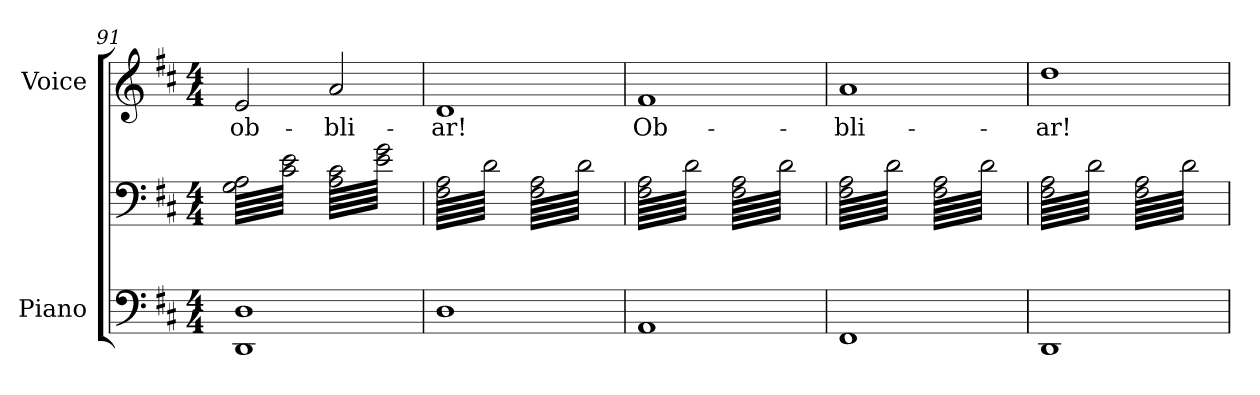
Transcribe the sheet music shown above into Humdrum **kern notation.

**kern	**kern	**kern	**text
*part2	*part2	*part1	*part1
*staff3	*staff2	*staff1	*staff1
*I"Piano	*	*I"Voice	*
*I'Pno	*	*	*
*clefF4	*clefF4	*clefG2	*
*k[f#c#]	*k[f#c#]	*k[f#c#]	*
*M4/4	*M4/4	*M4/4	*
=91	=91	=91	=91
!	!	!	!LO:LY:b
*	*tremolo	*	*
1DD 1D	64G\ 64A\LLLL	2e/	ob-
.	64c#\ 64e\	.	.
.	64G\ 64A\	.	.
.	64c#\ 64e\	.	.
.	64G\ 64A\	.	.
.	64c#\ 64e\	.	.
.	64G\ 64A\	.	.
.	64c#\ 64e\	.	.
.	64G\ 64A\	.	.
.	64c#\ 64e\	.	.
.	64G\ 64A\	.	.
.	64c#\ 64e\	.	.
.	64G\ 64A\	.	.
.	64c#\ 64e\	.	.
.	64G\ 64A\	.	.
.	64c#\ 64e\	.	.
.	64G\ 64A\	.	.
.	64c#\ 64e\	.	.
.	64G\ 64A\	.	.
.	64c#\ 64e\	.	.
.	64G\ 64A\	.	.
.	64c#\ 64e\	.	.
.	64G\ 64A\	.	.
.	64c#\ 64e\	.	.
.	64G\ 64A\	.	.
.	64c#\ 64e\	.	.
.	64G\ 64A\	.	.
.	64c#\ 64e\	.	.
.	64G\ 64A\	.	.
.	64c#\ 64e\	.	.
.	64G\ 64A\	.	.
.	64c#\ 64e\JJJJ	.	.
!	!	!	!LO:LY:b
.	64A\ 64c#\LLLL	2a/	-bli-
.	64e\ 64g\	.	.
.	64A\ 64c#\	.	.
.	64e\ 64g\	.	.
.	64A\ 64c#\	.	.
.	64e\ 64g\	.	.
.	64A\ 64c#\	.	.
.	64e\ 64g\	.	.
.	64A\ 64c#\	.	.
.	64e\ 64g\	.	.
.	64A\ 64c#\	.	.
.	64e\ 64g\	.	.
.	64A\ 64c#\	.	.
.	64e\ 64g\	.	.
.	64A\ 64c#\	.	.
.	64e\ 64g\	.	.
.	64A\ 64c#\	.	.
.	64e\ 64g\	.	.
.	64A\ 64c#\	.	.
.	64e\ 64g\	.	.
.	64A\ 64c#\	.	.
.	64e\ 64g\	.	.
.	64A\ 64c#\	.	.
.	64e\ 64g\	.	.
.	64A\ 64c#\	.	.
.	64e\ 64g\	.	.
.	64A\ 64c#\	.	.
.	64e\ 64g\	.	.
.	64A\ 64c#\	.	.
.	64e\ 64g\	.	.
.	64A\ 64c#\	.	.
.	64e\ 64g\JJJJ	.	.
=92	=92	=92	=92
!	!	!	!LO:LY:b
1D	64F#\ 64A\LLLL	1d	-ar!
.	64d\	.	.
.	64F#\ 64A\	.	.
.	64d\	.	.
.	64F#\ 64A\	.	.
.	64d\	.	.
.	64F#\ 64A\	.	.
.	64d\	.	.
.	64F#\ 64A\	.	.
.	64d\	.	.
.	64F#\ 64A\	.	.
.	64d\	.	.
.	64F#\ 64A\	.	.
.	64d\	.	.
.	64F#\ 64A\	.	.
.	64d\	.	.
.	64F#\ 64A\	.	.
.	64d\	.	.
.	64F#\ 64A\	.	.
.	64d\	.	.
.	64F#\ 64A\	.	.
.	64d\	.	.
.	64F#\ 64A\	.	.
.	64d\	.	.
.	64F#\ 64A\	.	.
.	64d\	.	.
.	64F#\ 64A\	.	.
.	64d\	.	.
.	64F#\ 64A\	.	.
.	64d\	.	.
.	64F#\ 64A\	.	.
.	64d\JJJJ	.	.
.	64F#\ 64A\LLLL	.	.
.	64d\	.	.
.	64F#\ 64A\	.	.
.	64d\	.	.
.	64F#\ 64A\	.	.
.	64d\	.	.
.	64F#\ 64A\	.	.
.	64d\	.	.
.	64F#\ 64A\	.	.
.	64d\	.	.
.	64F#\ 64A\	.	.
.	64d\	.	.
.	64F#\ 64A\	.	.
.	64d\	.	.
.	64F#\ 64A\	.	.
.	64d\	.	.
.	64F#\ 64A\	.	.
.	64d\	.	.
.	64F#\ 64A\	.	.
.	64d\	.	.
.	64F#\ 64A\	.	.
.	64d\	.	.
.	64F#\ 64A\	.	.
.	64d\	.	.
.	64F#\ 64A\	.	.
.	64d\	.	.
.	64F#\ 64A\	.	.
.	64d\	.	.
.	64F#\ 64A\	.	.
.	64d\	.	.
.	64F#\ 64A\	.	.
.	64d\JJJJ	.	.
=93	=93	=93	=93
!	!	!	!LO:LY:b
1AA	64F#\ 64A\LLLL	1f#	Ob-
.	64d\	.	.
.	64F#\ 64A\	.	.
.	64d\	.	.
.	64F#\ 64A\	.	.
.	64d\	.	.
.	64F#\ 64A\	.	.
.	64d\	.	.
.	64F#\ 64A\	.	.
.	64d\	.	.
.	64F#\ 64A\	.	.
.	64d\	.	.
.	64F#\ 64A\	.	.
.	64d\	.	.
.	64F#\ 64A\	.	.
.	64d\	.	.
.	64F#\ 64A\	.	.
.	64d\	.	.
.	64F#\ 64A\	.	.
.	64d\	.	.
.	64F#\ 64A\	.	.
.	64d\	.	.
.	64F#\ 64A\	.	.
.	64d\	.	.
.	64F#\ 64A\	.	.
.	64d\	.	.
.	64F#\ 64A\	.	.
.	64d\	.	.
.	64F#\ 64A\	.	.
.	64d\	.	.
.	64F#\ 64A\	.	.
.	64d\JJJJ	.	.
.	64F#\ 64A\LLLL	.	.
.	64d\	.	.
.	64F#\ 64A\	.	.
.	64d\	.	.
.	64F#\ 64A\	.	.
.	64d\	.	.
.	64F#\ 64A\	.	.
.	64d\	.	.
.	64F#\ 64A\	.	.
.	64d\	.	.
.	64F#\ 64A\	.	.
.	64d\	.	.
.	64F#\ 64A\	.	.
.	64d\	.	.
.	64F#\ 64A\	.	.
.	64d\	.	.
.	64F#\ 64A\	.	.
.	64d\	.	.
.	64F#\ 64A\	.	.
.	64d\	.	.
.	64F#\ 64A\	.	.
.	64d\	.	.
.	64F#\ 64A\	.	.
.	64d\	.	.
.	64F#\ 64A\	.	.
.	64d\	.	.
.	64F#\ 64A\	.	.
.	64d\	.	.
.	64F#\ 64A\	.	.
.	64d\	.	.
.	64F#\ 64A\	.	.
.	64d\JJJJ	.	.
=94	=94	=94	=94
!	!	!	!LO:LY:b
1FF#	64F#\ 64A\LLLL	1a	-bli-
.	64d\	.	.
.	64F#\ 64A\	.	.
.	64d\	.	.
.	64F#\ 64A\	.	.
.	64d\	.	.
.	64F#\ 64A\	.	.
.	64d\	.	.
.	64F#\ 64A\	.	.
.	64d\	.	.
.	64F#\ 64A\	.	.
.	64d\	.	.
.	64F#\ 64A\	.	.
.	64d\	.	.
.	64F#\ 64A\	.	.
.	64d\	.	.
.	64F#\ 64A\	.	.
.	64d\	.	.
.	64F#\ 64A\	.	.
.	64d\	.	.
.	64F#\ 64A\	.	.
.	64d\	.	.
.	64F#\ 64A\	.	.
.	64d\	.	.
.	64F#\ 64A\	.	.
.	64d\	.	.
.	64F#\ 64A\	.	.
.	64d\	.	.
.	64F#\ 64A\	.	.
.	64d\	.	.
.	64F#\ 64A\	.	.
.	64d\JJJJ	.	.
.	64F#\ 64A\LLLL	.	.
.	64d\	.	.
.	64F#\ 64A\	.	.
.	64d\	.	.
.	64F#\ 64A\	.	.
.	64d\	.	.
.	64F#\ 64A\	.	.
.	64d\	.	.
.	64F#\ 64A\	.	.
.	64d\	.	.
.	64F#\ 64A\	.	.
.	64d\	.	.
.	64F#\ 64A\	.	.
.	64d\	.	.
.	64F#\ 64A\	.	.
.	64d\	.	.
.	64F#\ 64A\	.	.
.	64d\	.	.
.	64F#\ 64A\	.	.
.	64d\	.	.
.	64F#\ 64A\	.	.
.	64d\	.	.
.	64F#\ 64A\	.	.
.	64d\	.	.
.	64F#\ 64A\	.	.
.	64d\	.	.
.	64F#\ 64A\	.	.
.	64d\	.	.
.	64F#\ 64A\	.	.
.	64d\	.	.
.	64F#\ 64A\	.	.
.	64d\JJJJ	.	.
=95	=95	=95	=95
!	!	!	!LO:LY:b
1DD	64F#\ 64A\LLLL	1dd	-ar!
.	64d\	.	.
.	64F#\ 64A\	.	.
.	64d\	.	.
.	64F#\ 64A\	.	.
.	64d\	.	.
.	64F#\ 64A\	.	.
.	64d\	.	.
.	64F#\ 64A\	.	.
.	64d\	.	.
.	64F#\ 64A\	.	.
.	64d\	.	.
.	64F#\ 64A\	.	.
.	64d\	.	.
.	64F#\ 64A\	.	.
.	64d\	.	.
.	64F#\ 64A\	.	.
.	64d\	.	.
.	64F#\ 64A\	.	.
.	64d\	.	.
.	64F#\ 64A\	.	.
.	64d\	.	.
.	64F#\ 64A\	.	.
.	64d\	.	.
.	64F#\ 64A\	.	.
.	64d\	.	.
.	64F#\ 64A\	.	.
.	64d\	.	.
.	64F#\ 64A\	.	.
.	64d\	.	.
.	64F#\ 64A\	.	.
.	64d\JJJJ	.	.
.	64F#\ 64A\LLLL	.	.
.	64d\	.	.
.	64F#\ 64A\	.	.
.	64d\	.	.
.	64F#\ 64A\	.	.
.	64d\	.	.
.	64F#\ 64A\	.	.
.	64d\	.	.
.	64F#\ 64A\	.	.
.	64d\	.	.
.	64F#\ 64A\	.	.
.	64d\	.	.
.	64F#\ 64A\	.	.
.	64d\	.	.
.	64F#\ 64A\	.	.
.	64d\	.	.
.	64F#\ 64A\	.	.
.	64d\	.	.
.	64F#\ 64A\	.	.
.	64d\	.	.
.	64F#\ 64A\	.	.
.	64d\	.	.
.	64F#\ 64A\	.	.
.	64d\	.	.
.	64F#\ 64A\	.	.
.	64d\	.	.
.	64F#\ 64A\	.	.
.	64d\	.	.
.	64F#\ 64A\	.	.
.	64d\	.	.
.	64F#\ 64A\	.	.
.	64d\JJJJ	.	.
*	*Xtremolo	*	*
.	.	.	.
.	.	.	.
.	.	.	.
.	.	.	.
.	.	.	.
.	.	.	.
.	.	.	.
.	.	.	.
.	.	.	.
.	.	.	.
.	.	.	.
.	.	.	.
.	.	.	.
.	.	.	.
.	.	.	.
.	.	.	.
=	=	=	=
*-	*-	*-	*-
